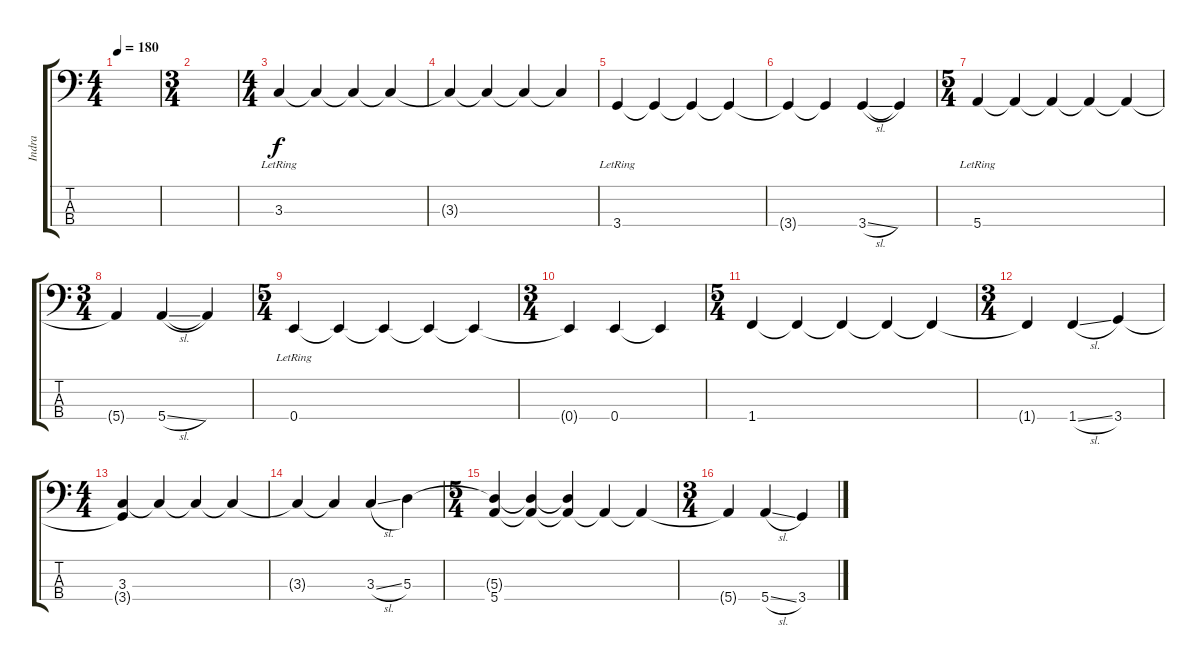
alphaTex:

\track ("Indra" "Indra") {instrument electricbasspick}
\staff {score tabs}
\tuning (G2 D2 A1 E1) {hide}
\ts (4 4)
\tempo 180
\clef f4
\ks c
|
\ts (3 4)
|
\ts (4 4)
3.3{lr}.4 3.3{t}.4 3.3{t}.4 3.3{t}.4 |
3.3{t}.4 3.3{t}.4 3.3{t}.4 3.3{t}.4 |
3.4{lr}.4 3.4{t}.4 3.4{t}.4 3.4{t}.4 |
3.4{t}.4 3.4{t}.4 3.4{sl}.4 3.4{t}.4 |
\ts (5 4)
5.4{lr}.4 5.4{t}.4 5.4{t}.4 5.4{t}.4 5.4{t}.4 |
\ts (3 4)
5.4{t}.4 5.4{sl}.4 5.4{t}.4 |
\ts (5 4)
0.4{lr}.4 0.4{t}.4 0.4{t}.4 0.4{t}.4 0.4{t}.4 |
\ts (3 4)
0.4{t}.4 0.4.4 0.4{t}.4 |
\ts (5 4)
1.4.4 1.4{t}.4 1.4{t}.4 1.4{t}.4 1.4{t}.4 |
\ts (3 4)
1.4{t}.4 1.4{sl}.4 3.4.4 |
\ts (4 4)
(3.3 3.4{t}).4 3.3{t}.4 3.3{t}.4 3.3{t}.4 |
3.3{t}.4 3.3{t}.4 3.3{sl}.4 5.3.4 |
\ts (5 4)
(5.3{t} 5.4).4 (5.3{t} 5.4{t}).4 (5.3{t} 5.4{t}).4 5.4{t}.4 5.4{t}.4 |
\ts (3 4)
5.4{t}.4 5.4{sl}.4 3.4.4
